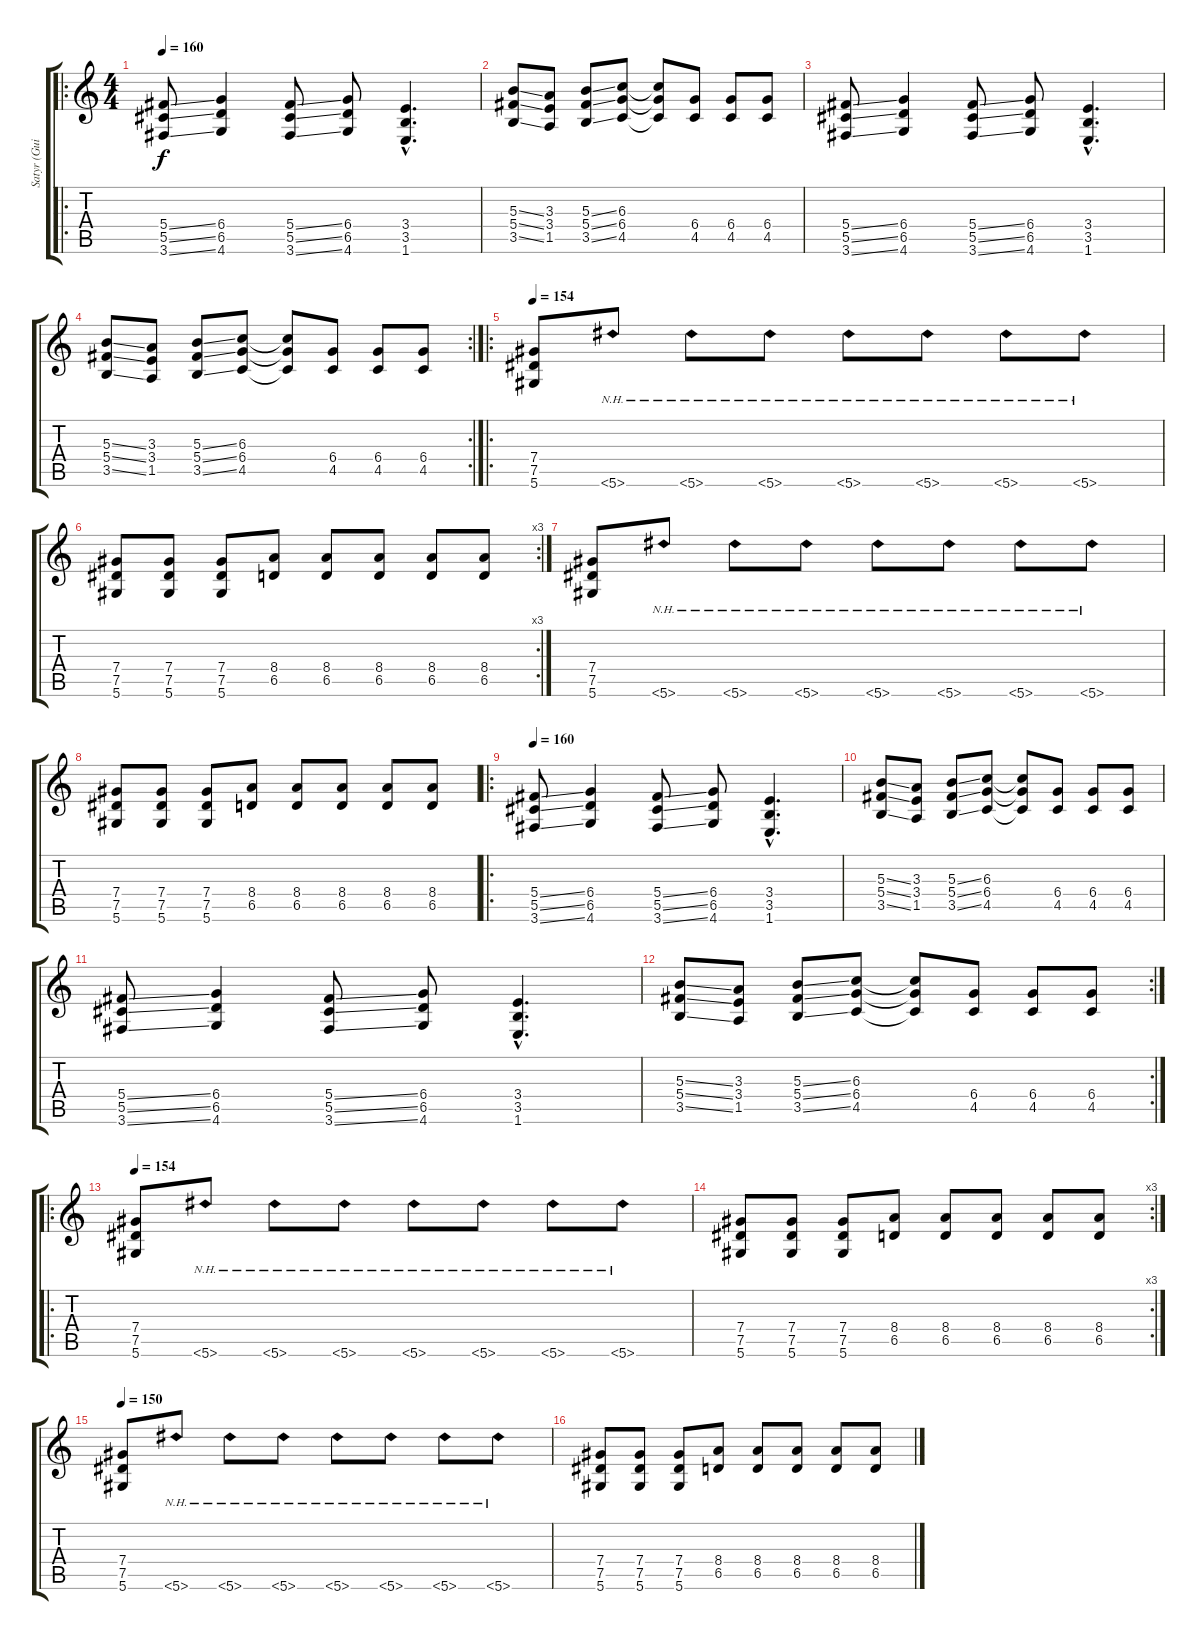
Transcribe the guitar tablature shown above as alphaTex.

\track ("Satyr (Guitar)" "Satyr (Gui") {instrument distortionguitar}
\staff {score tabs}
\tuning (Eb4 Bb3 Gb3 Db3 Ab2 Eb2) {hide}
\ro
\ts (4 4)
\tempo 160
\clef g2
\ks c
(5.4{ss} 5.5{ss} 3.6{ss}).8{dy f} (6.4 6.5 4.6).4 (5.4{ss} 5.5{ss} 3.6{ss}).8 (6.4 6.5 4.6).8 (3.4{hac} 3.5{hac} 1.6{hac}).4{d} |
(5.3{ss} 5.4{ss} 3.5{ss}).8 (3.3 3.4 1.5).8 (5.3{ss} 5.4{ss} 3.5{ss}).8 (6.3 6.4 4.5).8 (6.3{t} 6.4{t} 4.5{t}).8 (6.4 4.5).8 (6.4 4.5).8 (6.4 4.5).8 |
(5.4{ss} 5.5{ss} 3.6{ss}).8 (6.4 6.5 4.6).4 (5.4{ss} 5.5{ss} 3.6{ss}).8 (6.4 6.5 4.6).8 (3.4{hac} 3.5{hac} 1.6{hac}).4{d} |
\rc 2
(5.3{ss} 5.4{ss} 3.5{ss}).8 (3.3 3.4 1.5).8 (5.3{ss} 5.4{ss} 3.5{ss}).8 (6.3 6.4 4.5).8 (6.3{t} 6.4{t} 4.5{t}).8 (6.4 4.5).8 (6.4 4.5).8 (6.4 4.5).8 |
\ro
\tempo 154
(7.4 7.5 5.6).8 5.6{nh}.8 5.6{nh}.8 5.6{nh}.8 5.6{nh}.8 5.6{nh}.8 5.6{nh}.8 5.6{nh}.8 |
\rc 3
(7.4 7.5 5.6).8 (7.4 7.5 5.6).8 (7.4 7.5 5.6).8 (8.4 6.5).8 (8.4 6.5).8 (8.4 6.5).8 (8.4 6.5).8 (8.4 6.5).8 |
(7.4 7.5 5.6).8 5.6{nh}.8 5.6{nh}.8 5.6{nh}.8 5.6{nh}.8 5.6{nh}.8 5.6{nh}.8 5.6{nh}.8 |
(7.4 7.5 5.6).8 (7.4 7.5 5.6).8 (7.4 7.5 5.6).8 (8.4 6.5).8 (8.4 6.5).8 (8.4 6.5).8 (8.4 6.5).8 (8.4 6.5).8 |
\ro
\tempo 160
(5.4{ss} 5.5{ss} 3.6{ss}).8 (6.4 6.5 4.6).4 (5.4{ss} 5.5{ss} 3.6{ss}).8 (6.4 6.5 4.6).8 (3.4{hac} 3.5{hac} 1.6{hac}).4{d} |
(5.3{ss} 5.4{ss} 3.5{ss}).8 (3.3 3.4 1.5).8 (5.3{ss} 5.4{ss} 3.5{ss}).8 (6.3 6.4 4.5).8 (6.3{t} 6.4{t} 4.5{t}).8 (6.4 4.5).8 (6.4 4.5).8 (6.4 4.5).8 |
(5.4{ss} 5.5{ss} 3.6{ss}).8 (6.4 6.5 4.6).4 (5.4{ss} 5.5{ss} 3.6{ss}).8 (6.4 6.5 4.6).8 (3.4{hac} 3.5{hac} 1.6{hac}).4{d} |
\rc 2
(5.3{ss} 5.4{ss} 3.5{ss}).8 (3.3 3.4 1.5).8 (5.3{ss} 5.4{ss} 3.5{ss}).8 (6.3 6.4 4.5).8 (6.3{t} 6.4{t} 4.5{t}).8 (6.4 4.5).8 (6.4 4.5).8 (6.4 4.5).8 |
\ro
\tempo 154
(7.4 7.5 5.6).8 5.6{nh}.8 5.6{nh}.8 5.6{nh}.8 5.6{nh}.8 5.6{nh}.8 5.6{nh}.8 5.6{nh}.8 |
\rc 3
(7.4 7.5 5.6).8 (7.4 7.5 5.6).8 (7.4 7.5 5.6).8 (8.4 6.5).8 (8.4 6.5).8 (8.4 6.5).8 (8.4 6.5).8 (8.4 6.5).8 |
\tempo 150
(7.4 7.5 5.6).8 5.6{nh}.8 5.6{nh}.8 5.6{nh}.8 5.6{nh}.8 5.6{nh}.8 5.6{nh}.8 5.6{nh}.8 |
(7.4 7.5 5.6).8 (7.4 7.5 5.6).8 (7.4 7.5 5.6).8 (8.4 6.5).8 (8.4 6.5).8 (8.4 6.5).8 (8.4 6.5).8 (8.4 6.5).8
